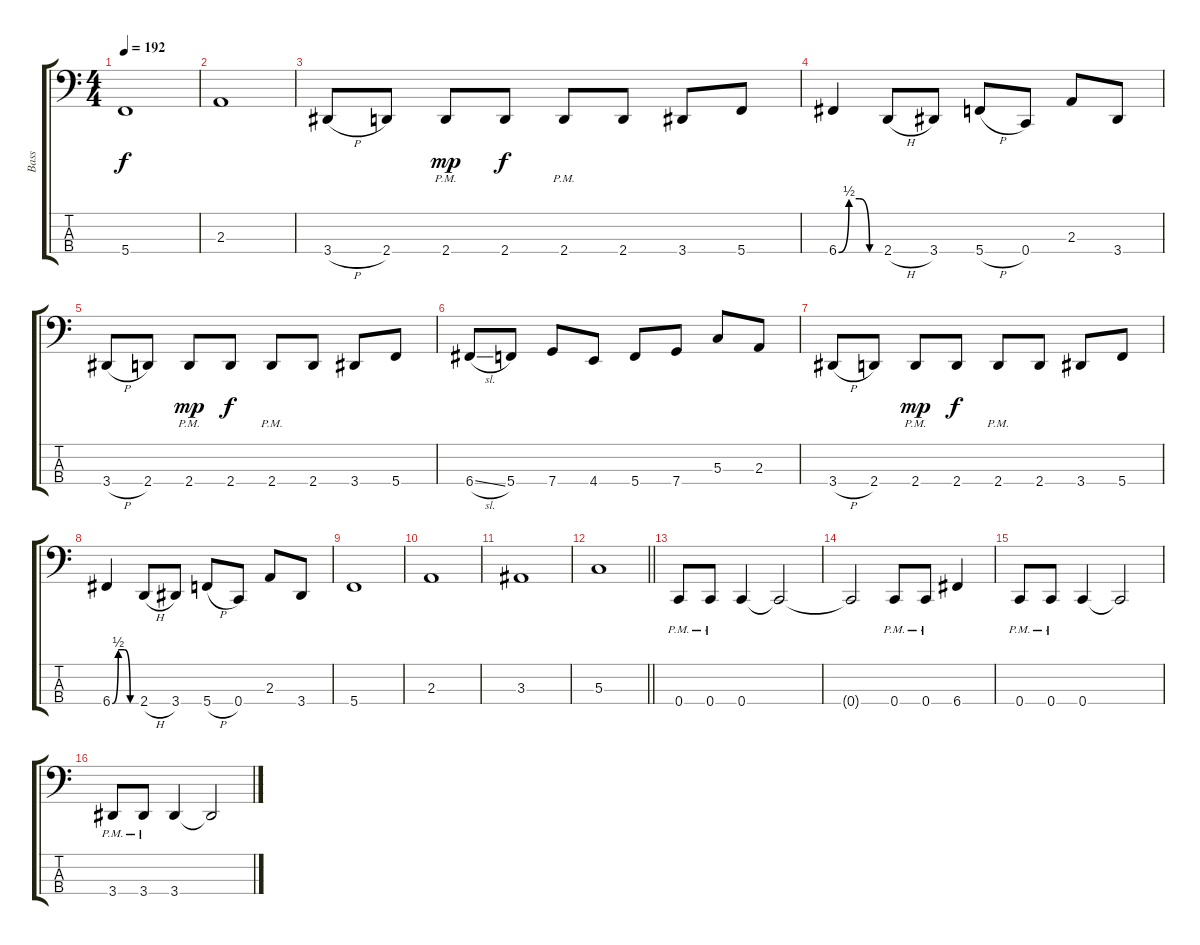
\track ("Bass" "Bass") {instrument slapbass1}
\staff {score tabs}
\tuning (F2 C2 G1 C1) {hide}
\ts (4 4)
\tempo 192
\clef f4
\ks c
5.4.1{dy f} |
2.3.1 |
3.4{h}.8 2.4.8 2.4{pm}.8{dy mp} 2.4.8{dy f} 2.4{pm}.8 2.4.8 3.4.8 5.4.8 |
6.4{be (custom 0 0 15 2 30 2 45 0 60 0)}.4 2.4{h}.8 3.4.8 5.4{h}.8 0.4.8 2.3.8 3.4.8 |
3.4{h}.8 2.4.8 2.4{pm}.8{dy mp} 2.4.8{dy f} 2.4{pm}.8 2.4.8 3.4.8 5.4.8 |
6.4{sl}.8 5.4.8 7.4.8 4.4.8 5.4.8 7.4.8 5.3.8 2.3.8 |
3.4{h}.8 2.4.8 2.4{pm}.8{dy mp} 2.4.8{dy f} 2.4{pm}.8 2.4.8 3.4.8 5.4.8 |
6.4{be (custom 0 0 15 2 30 2 45 0 60 0)}.4 2.4{h}.8 3.4.8 5.4{h}.8 0.4.8 2.3.8 3.4.8 |
5.4.1 |
2.3.1 |
3.3.1 |
\barLineRight lightlight
5.3.1 |
0.4{pm}.8 0.4{pm}.8 0.4.4 0.4{t}.2 |
0.4{t}.2 0.4{pm}.8 0.4{pm}.8 6.4.4 |
0.4{pm}.8 0.4{pm}.8 0.4.4 0.4{t}.2 |
3.4{pm}.8 3.4{pm}.8 3.4.4 3.4{t}.2
